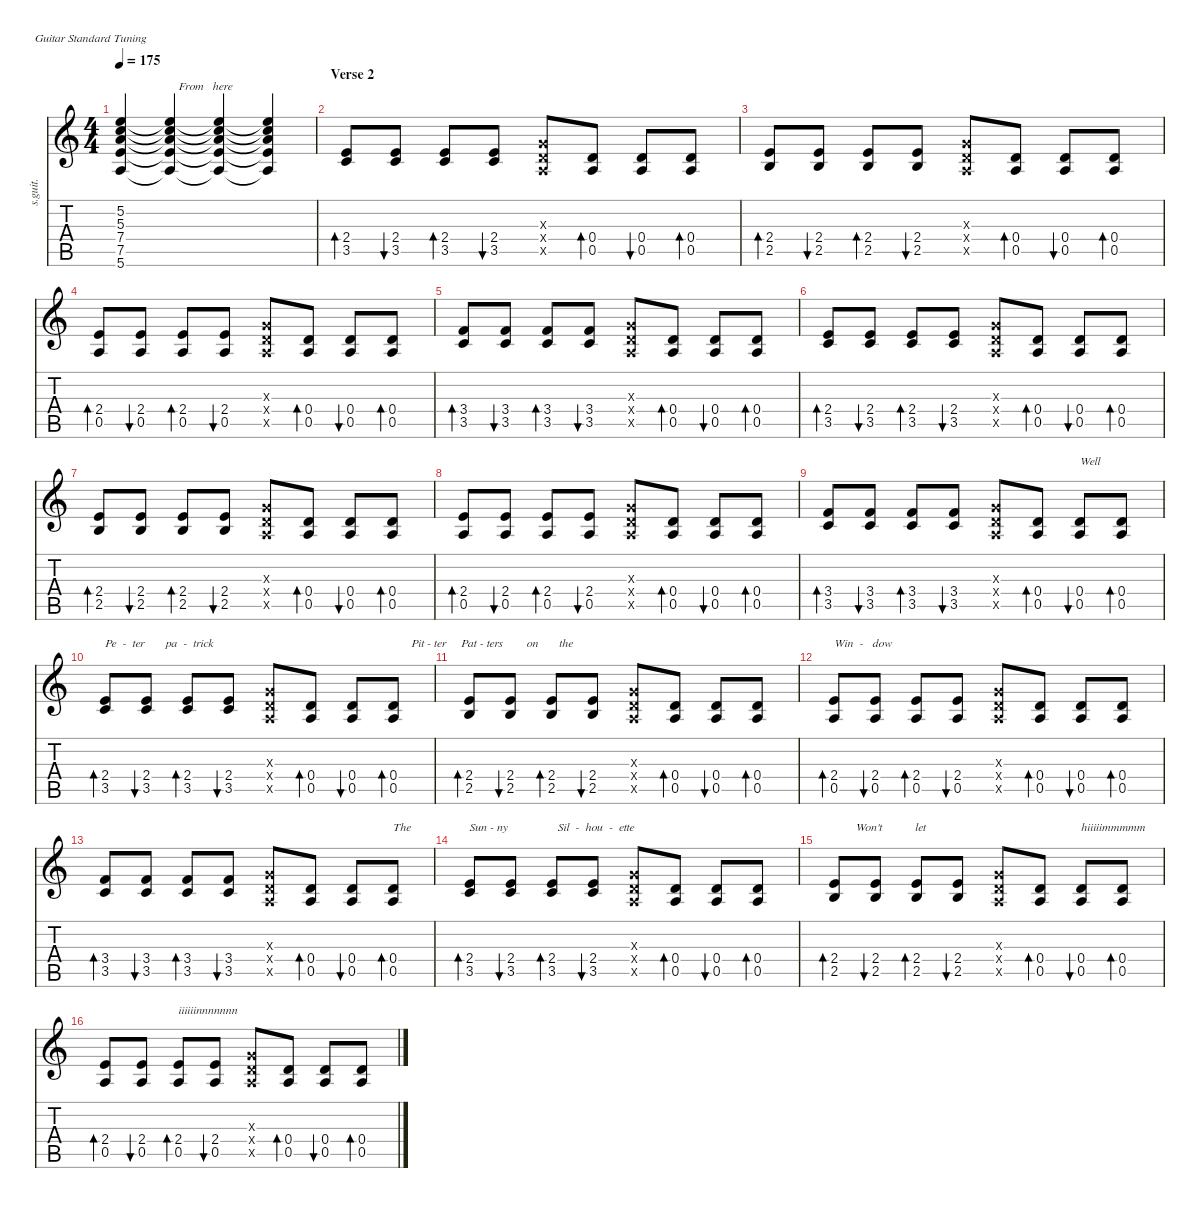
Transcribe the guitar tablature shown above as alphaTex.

\defaultSystemsLayout 4
\hideDynamics
\bracketExtendMode nobrackets
\otherSystemsTrackNameOrientation horizontal
\track ("Track 1" "s.guit.") {instrument acousticguitarsteel}
\staff {score tabs}
\tuning (E4 B3 G3 D3 A2 E2)
\ts (4 4)
\tempo 175
\clef g2
\ks c
(5.2{t} 5.3{t} 7.4{t} 7.5{t} 5.6{t}).4{dy f beam Up} (5.2{t} 5.3{t} 7.4{t} 7.5{t} 5.6{t}).4{txt "   From   here" beam Up} (5.2{t} 5.3{t} 7.4{t} 7.5{t} 5.6{t}).4{beam Up} (5.2{t} 5.3{t} 7.4{t} 7.5{t} 5.6{t}).4{beam Up} |
\section ("" "Verse 2")
(2.4 3.5).8{bd 120 beam Up} (2.4 3.5).8{bu 120 beam Up} (2.4 3.5).8{bd 120 beam Up} (2.4 3.5).8{bu 120 beam Up} (0.3{x} 0.4{x} 0.5{x}).8{beam Up} (0.4 0.5).8{bd 120 beam Up} (0.4 0.5).8{bu 120 beam Up} (0.4 0.5).8{bd 120 beam Up} |
(2.4 2.5).8{bd 120 beam Up} (2.4 2.5).8{bu 120 beam Up} (2.4 2.5).8{bd 120 beam Up} (2.4 2.5).8{bu 120 beam Up} (0.3{x} 0.4{x} 0.5{x}).8{beam Up} (0.4 0.5).8{bd 120 beam Up} (0.4 0.5).8{bu 120 beam Up} (0.4 0.5).8{bd 120 beam Up} |
(2.4 0.5).8{bd 120 beam Up} (2.4 0.5).8{bu 120 beam Up} (2.4 0.5).8{bd 120 beam Up} (2.4 0.5).8{bu 120 beam Up} (0.3{x} 0.4{x} 0.5{x}).8{beam Up} (0.4 0.5).8{bd 120 beam Up} (0.4 0.5).8{bu 120 beam Up} (0.4 0.5).8{bd 120 beam Up} |
(3.4 3.5).8{bd 120 beam Up} (3.4 3.5).8{bu 120 beam Up} (3.4 3.5).8{bd 120 beam Up} (3.4 3.5).8{bu 120 beam Up} (0.3{x} 0.4{x} 0.5{x}).8{beam Up} (0.4 0.5).8{bd 120 beam Up} (0.4 0.5).8{bu 120 beam Up} (0.4 0.5).8{bd 120 beam Up} |
(2.4 3.5).8{bd 120 beam Up} (2.4 3.5).8{bu 120 beam Up} (2.4 3.5).8{bd 120 beam Up} (2.4 3.5).8{bu 120 beam Up} (0.3{x} 0.4{x} 0.5{x}).8{beam Up} (0.4 0.5).8{bd 120 beam Up} (0.4 0.5).8{bu 120 beam Up} (0.4 0.5).8{bd 120 beam Up} |
(2.4 2.5).8{bd 120 beam Up} (2.4 2.5).8{bu 120 beam Up} (2.4 2.5).8{bd 120 beam Up} (2.4 2.5).8{bu 120 beam Up} (0.3{x} 0.4{x} 0.5{x}).8{beam Up} (0.4 0.5).8{bd 120 beam Up} (0.4 0.5).8{bu 120 beam Up} (0.4 0.5).8{bd 120 beam Up} |
(2.4 0.5).8{bd 120 beam Up} (2.4 0.5).8{bu 120 beam Up} (2.4 0.5).8{bd 120 beam Up} (2.4 0.5).8{bu 120 beam Up} (0.3{x} 0.4{x} 0.5{x}).8{beam Up} (0.4 0.5).8{bd 120 beam Up} (0.4 0.5).8{bu 120 beam Up} (0.4 0.5).8{bd 120 beam Up} |
(3.4 3.5).8{bd 120 beam Up} (3.4 3.5).8{bu 120 beam Up} (3.4 3.5).8{bd 120 beam Up} (3.4 3.5).8{bu 120 beam Up} (0.3{x} 0.4{x} 0.5{x}).8{beam Up} (0.4 0.5).8{bd 120 beam Up} (0.4 0.5).8{bu 120 txt "Well" beam Up} (0.4 0.5).8{bd 120 beam Up} |
(2.4 3.5).8{bd 120 txt "Pe  -  ter       pa  -  trick    " beam Up} (2.4 3.5).8{bu 120 beam Up} (2.4 3.5).8{bd 120 beam Up} (2.4 3.5).8{bu 120 beam Up} (0.3{x} 0.4{x} 0.5{x}).8{beam Up} (0.4 0.5).8{bd 120 beam Up} (0.4 0.5).8{bu 120 beam Up} (0.4 0.5).8{bd 120 txt "      Pit - ter     Pat - ters        on       the" beam Up} |
(2.4 2.5).8{bd 120 beam Up} (2.4 2.5).8{bu 120 beam Up} (2.4 2.5).8{bd 120 beam Up} (2.4 2.5).8{bu 120 beam Up} (0.3{x} 0.4{x} 0.5{x}).8{beam Up} (0.4 0.5).8{bd 120 beam Up} (0.4 0.5).8{bu 120 beam Up} (0.4 0.5).8{bd 120 beam Up} |
(2.4 0.5).8{bd 120 txt "Win  -   dow" beam Up} (2.4 0.5).8{bu 120 beam Up} (2.4 0.5).8{bd 120 beam Up} (2.4 0.5).8{bu 120 beam Up} (0.3{x} 0.4{x} 0.5{x}).8{beam Up} (0.4 0.5).8{bd 120 beam Up} (0.4 0.5).8{bu 120 beam Up} (0.4 0.5).8{bd 120 beam Up} |
(3.4 3.5).8{bd 120 beam Up} (3.4 3.5).8{bu 120 beam Up} (3.4 3.5).8{bd 120 beam Up} (3.4 3.5).8{bu 120 beam Up} (0.3{x} 0.4{x} 0.5{x}).8{beam Up} (0.4 0.5).8{bd 120 beam Up} (0.4 0.5).8{bu 120 beam Up} (0.4 0.5).8{bd 120 txt "The" beam Up} |
(2.4 3.5).8{bd 120 txt "Sun - ny" beam Up} (2.4 3.5).8{bu 120 beam Up} (2.4 3.5).8{bd 120 txt "  Sil  -  hou  -  ette" beam Up} (2.4 3.5).8{bu 120 beam Up} (0.3{x} 0.4{x} 0.5{x}).8{beam Up} (0.4 0.5).8{bd 120 beam Up} (0.4 0.5).8{bu 120 beam Up} (0.4 0.5).8{bd 120 beam Up} |
(2.4 2.5).8{bd 120 txt "       Won't           let      " beam Up} (2.4 2.5).8{bu 120 beam Up} (2.4 2.5).8{bd 120 beam Up} (2.4 2.5).8{bu 120 beam Up} (0.3{x} 0.4{x} 0.5{x}).8{beam Up} (0.4 0.5).8{bd 120 beam Up} (0.4 0.5).8{bu 120 txt "hiiiiimmmmm" beam Up} (0.4 0.5).8{bd 120 beam Up} |
(2.4 0.5).8{bd 120 beam Up} (2.4 0.5).8{bu 120 beam Up} (2.4 0.5).8{bd 120 txt "iiiiiinnnnnnn" beam Up} (2.4 0.5).8{bu 120 beam Up} (0.3{x} 0.4{x} 0.5{x}).8{beam Up} (0.4 0.5).8{bd 120 beam Up} (0.4 0.5).8{bu 120 beam Up} (0.4 0.5).8{bd 120 beam Up}
